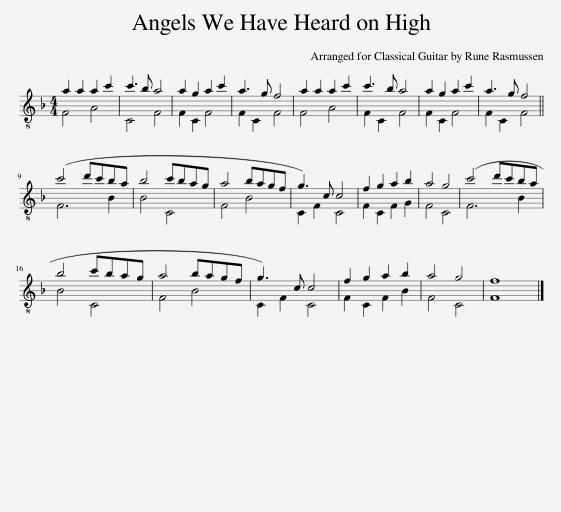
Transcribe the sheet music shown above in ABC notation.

X:1
%%score ( 1 2 )
L:1/8
M:4/4
I:linebreak $
K:F
V:1 treble-8
V:2 treble-8
V:1
 a2 a2 a2 c'2 | c'3 b a4 | a2 g2 a2 c'2 | a3 g f4 | a2 a2 a2 c'2 | %5
 c'3 b a4 | a2 g2 a2 c'2 | a3 g f4 ||$ (c'4 d'c'ba | b4 c'bag | %10
 a4 bagf | g3) c c4 | f2 g2 a2 b2 | a4 g4 | (c'4 d'c'ba |$ %15
 b4 c'bag | a4 bagf | g3) c c4 | f2 g2 a2 b2 | a4 g4 | %20
 f8 |] %21
V:2
 F4 A4 | C4 F4 | F2 C2 F4 | F2 C2 F4 | F4 A4 | %5
 F2 C2 F4 | F2 C2 F4 | F2 C2 F4 ||$ F6 B2 | B4 C4 | %10
 F4 B4 | C2 F2 C4 | F2 C2 F2 G2 | F4 C4 | F6 B2 |$ %15
 B4 C4 | F4 B4 | C2 F2 C4 | F2 C2 F2 B2 | F4 C4 | %20
 F8 |] %21
